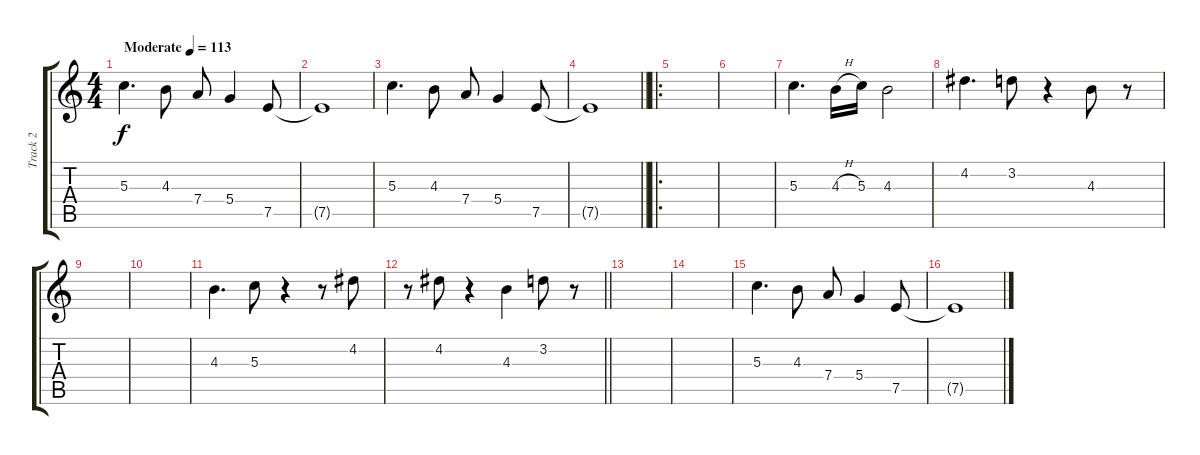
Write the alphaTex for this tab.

\track ("Track 2" "Track 2") {instrument electricguitarjazz}
\staff {score tabs}
\tuning (E4 B3 G3 D3 A2 E2) {hide}
\ts (4 4)
\tempo (113 "Moderate")
\clef g2
\ks c
5.3.4{d dy f instrument electricguitarjazz} 4.3.8 7.4.8 5.4.4 7.5.8 |
7.5{t}.1 |
5.3.4{d} 4.3.8 7.4.8 5.4.4 7.5.8 |
\barLineRight lightlight
7.5{t}.1 |
\ro
|
|
5.3.4{d} 4.3{h}.16 5.3.16 4.3.2 |
4.2.4{d} 3.2.8 r.4 4.3.8 r.8 |
|
|
4.3.4{d} 5.3.8 r.4 r.8 4.2.8 |
\barLineRight lightlight
r.8 4.2.8 r.4 4.3.4 3.2.8 r.8 |
|
|
5.3.4{d} 4.3.8 7.4.8 5.4.4 7.5.8 |
7.5{t}.1
